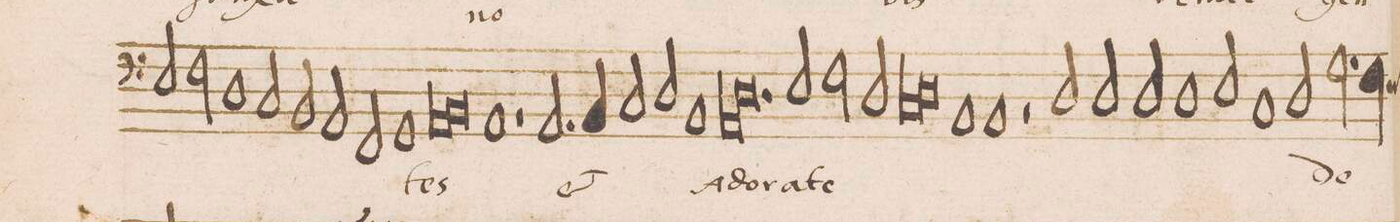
**kern	**text
*I"BASVS	*
*clefF4	*
*k[]	*
*met(C|)	*
*M2/1	*
2E/	.
2F\	.
=21-	=21-
1D	.
2C/	.
2BB/	.
=22-	=22-
2AA/	.
2FF/	.
1GG	.
=23-	=23-
*lig	*
1AA	tes
1BB	.
*Xlig	*
=24-	=24-
1AA	.
1r	.
=25-	=25-
2.AA/	et
4BB/	.
2C/	.
2D/	.
=26-	=26-
1BB	.
*lig	*
1AA	A-
=27-	=27-
1.D	.
*Xlig	*
2E/	-do-
=28-	=28-
2F\	-ra-
2D/	-te
*lig	*
1C	.
=29-	=29-
1D	.
*Xlig	*
1BB	.
=30-	=30-
1BB	.
2r	.
2D/	.
=31-	=31-
2D/	.
2D/	.
1D	.
=32-	=32-
2E/	.
1C	.
2D/	.
=33-	=33-
2.G\	do-
*custos:E	*
4F\	.
*-	*-
